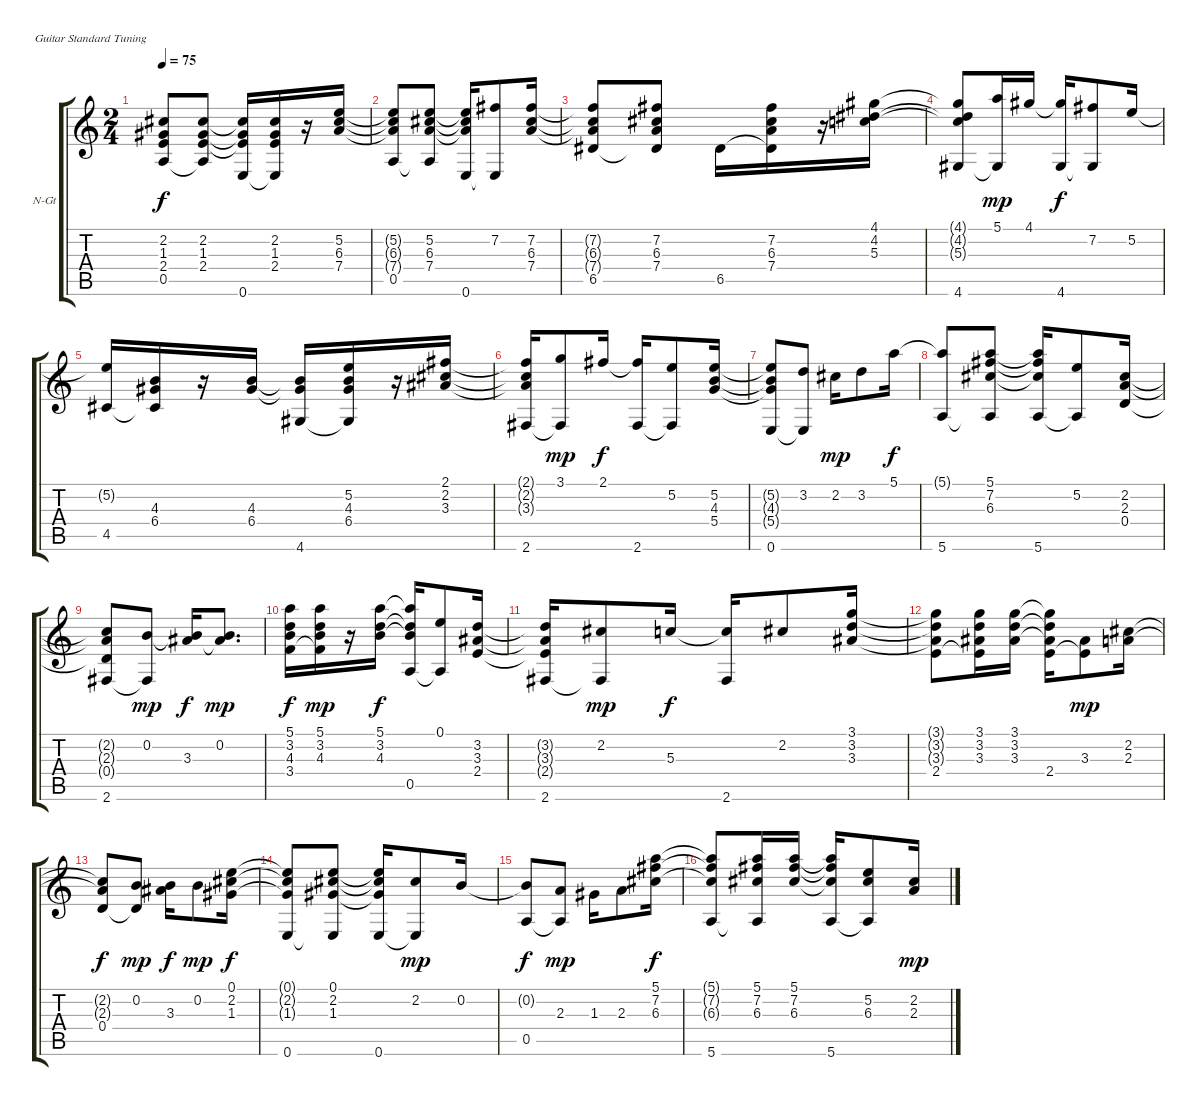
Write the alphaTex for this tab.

\bracketExtendMode groupsimilarinstruments
\firstSystemTrackNameOrientation horizontal
\otherSystemsTrackNameOrientation horizontal
\track ("piste1" "N-Gt") {instrument acousticguitarnylon}
\staff {score tabs}
\tuning (E4 B3 G3 D3 A2 E2)
\ts (2 4)
\tempo 75
\clef g2
\ks c
(2.2{t} 1.3{t} 2.4{t} 0.5).8{dy f} (2.2 1.3 2.4 0.5{t}).8 (2.2{t} 1.3{t} 2.4{t} 0.6).16 (2.2 1.3 2.4 0.6{t}).16 r.16 (5.2 6.3 7.4).16 |
(5.2{t} 6.3{t} 7.4{t} 0.5).8 (5.2 6.3 7.4 0.5{t}).8 (5.2{t} 6.3{t} 7.4{t} 0.6).16 (7.2 0.6{t}).8 (7.2 6.3 7.4).16 |
(7.2{t} 6.3{t} 7.4{t} 6.5).8 (7.2 6.3 7.4 6.5{t}).8 6.5.16 (7.2 6.3 7.4 6.5{t}).16 r.16 (4.1 4.2 5.3).16 |
(4.1{t} 4.2{t} 5.3{t} 4.6).8 (5.1 4.6{t}).16{dy mp} 4.1.16 (4.1{t} 4.6).16{dy f} (7.2 4.6{t}).8 5.2.16 |
(5.2{t} 4.5).16 (4.3 6.4 4.5{t}).16 r.16 (4.3 6.4).16 (4.3{t} 6.4{t} 4.6).16 (5.2 4.3 6.4 4.6{t}).16 r.16 (2.1 2.2 3.3).16 |
(2.1{t} 2.2{t} 3.3{t} 2.6).16 (3.1 2.6{t}).8{dy mp} 2.1.16{dy f} (2.1{t} 2.6).16 (5.2 2.6{t}).8 (5.2 4.3 5.4).16 |
(5.2{t} 4.3{t} 5.4{t} 0.6).8 (3.2 0.6{t}).8 2.2.16{dy mp} 3.2.8 5.1.16{dy f} |
(5.1{t} 5.6).8 (5.1 7.2 6.3 5.6{t}).8 (5.1{t} 7.2{t} 6.3{t} 5.6).16 (5.2 5.6{t}).8 (2.2 2.3 0.4).16 |
(2.2{t} 2.3{t} 0.4{t} 2.6).8 (0.2 2.6{t}).8{dy mp} (0.2{t} 3.3).16{dy f} (0.2 3.3{t}).8{d dy mp} |
(5.1 3.2 4.3 3.4).16{dy f} (5.1 3.2 4.3 3.4{t}).16{dy mp} r.16 (5.1 3.2 4.3).16{dy f} (5.1{t} 3.2{t} 4.3{t} 0.5).16 (0.1 0.5{t}).8 (3.2 3.3 2.4).16 |
(3.2{t} 3.3{t} 2.4{t} 2.6).16 (2.2 2.6{t}).8{dy mp} 5.3.16{dy f} (5.3{t} 2.6).16 2.2.8 (3.1 3.2 3.3).16 |
(3.1{t} 3.2{t} 3.3{t} 2.4).8 (3.1 3.2 3.3 2.4{t}).16 (3.1 3.2 3.3).16 (3.1{t} 3.2{t} 3.3{t} 2.4).16 (3.3 2.4{t}).8{dy mp} (2.2 2.3).16 |
(2.2{t} 2.3{t} 0.4).8{dy f} (0.2 0.4{t}).8{dy mp} (0.2{t} 3.3).16{dy f} 0.2.8{dy mp} (0.1 2.2 1.3).16{dy f} |
(0.1{t} 2.2{t} 1.3{t} 0.6).8 (0.1 2.2 1.3 0.6{t}).8 (0.1{t} 2.2{t} 1.3{t} 0.6).16 (2.2 0.6{t}).8{dy mp} 0.2.16 |
(0.2{t} 0.5).8{dy f} (2.3 0.5{t}).8{dy mp} 1.3.16 2.3.8 (5.1 7.2 6.3).16{dy f} |
(5.1{t} 7.2{t} 6.3{t} 5.6).8 (5.1 7.2 6.3 5.6{t}).16 (5.1 7.2 6.3).16 (5.1{t} 7.2{t} 6.3{t} 5.6).16 (5.2 6.3 5.6{t}).8 (2.2 2.3).16{dy mp}
